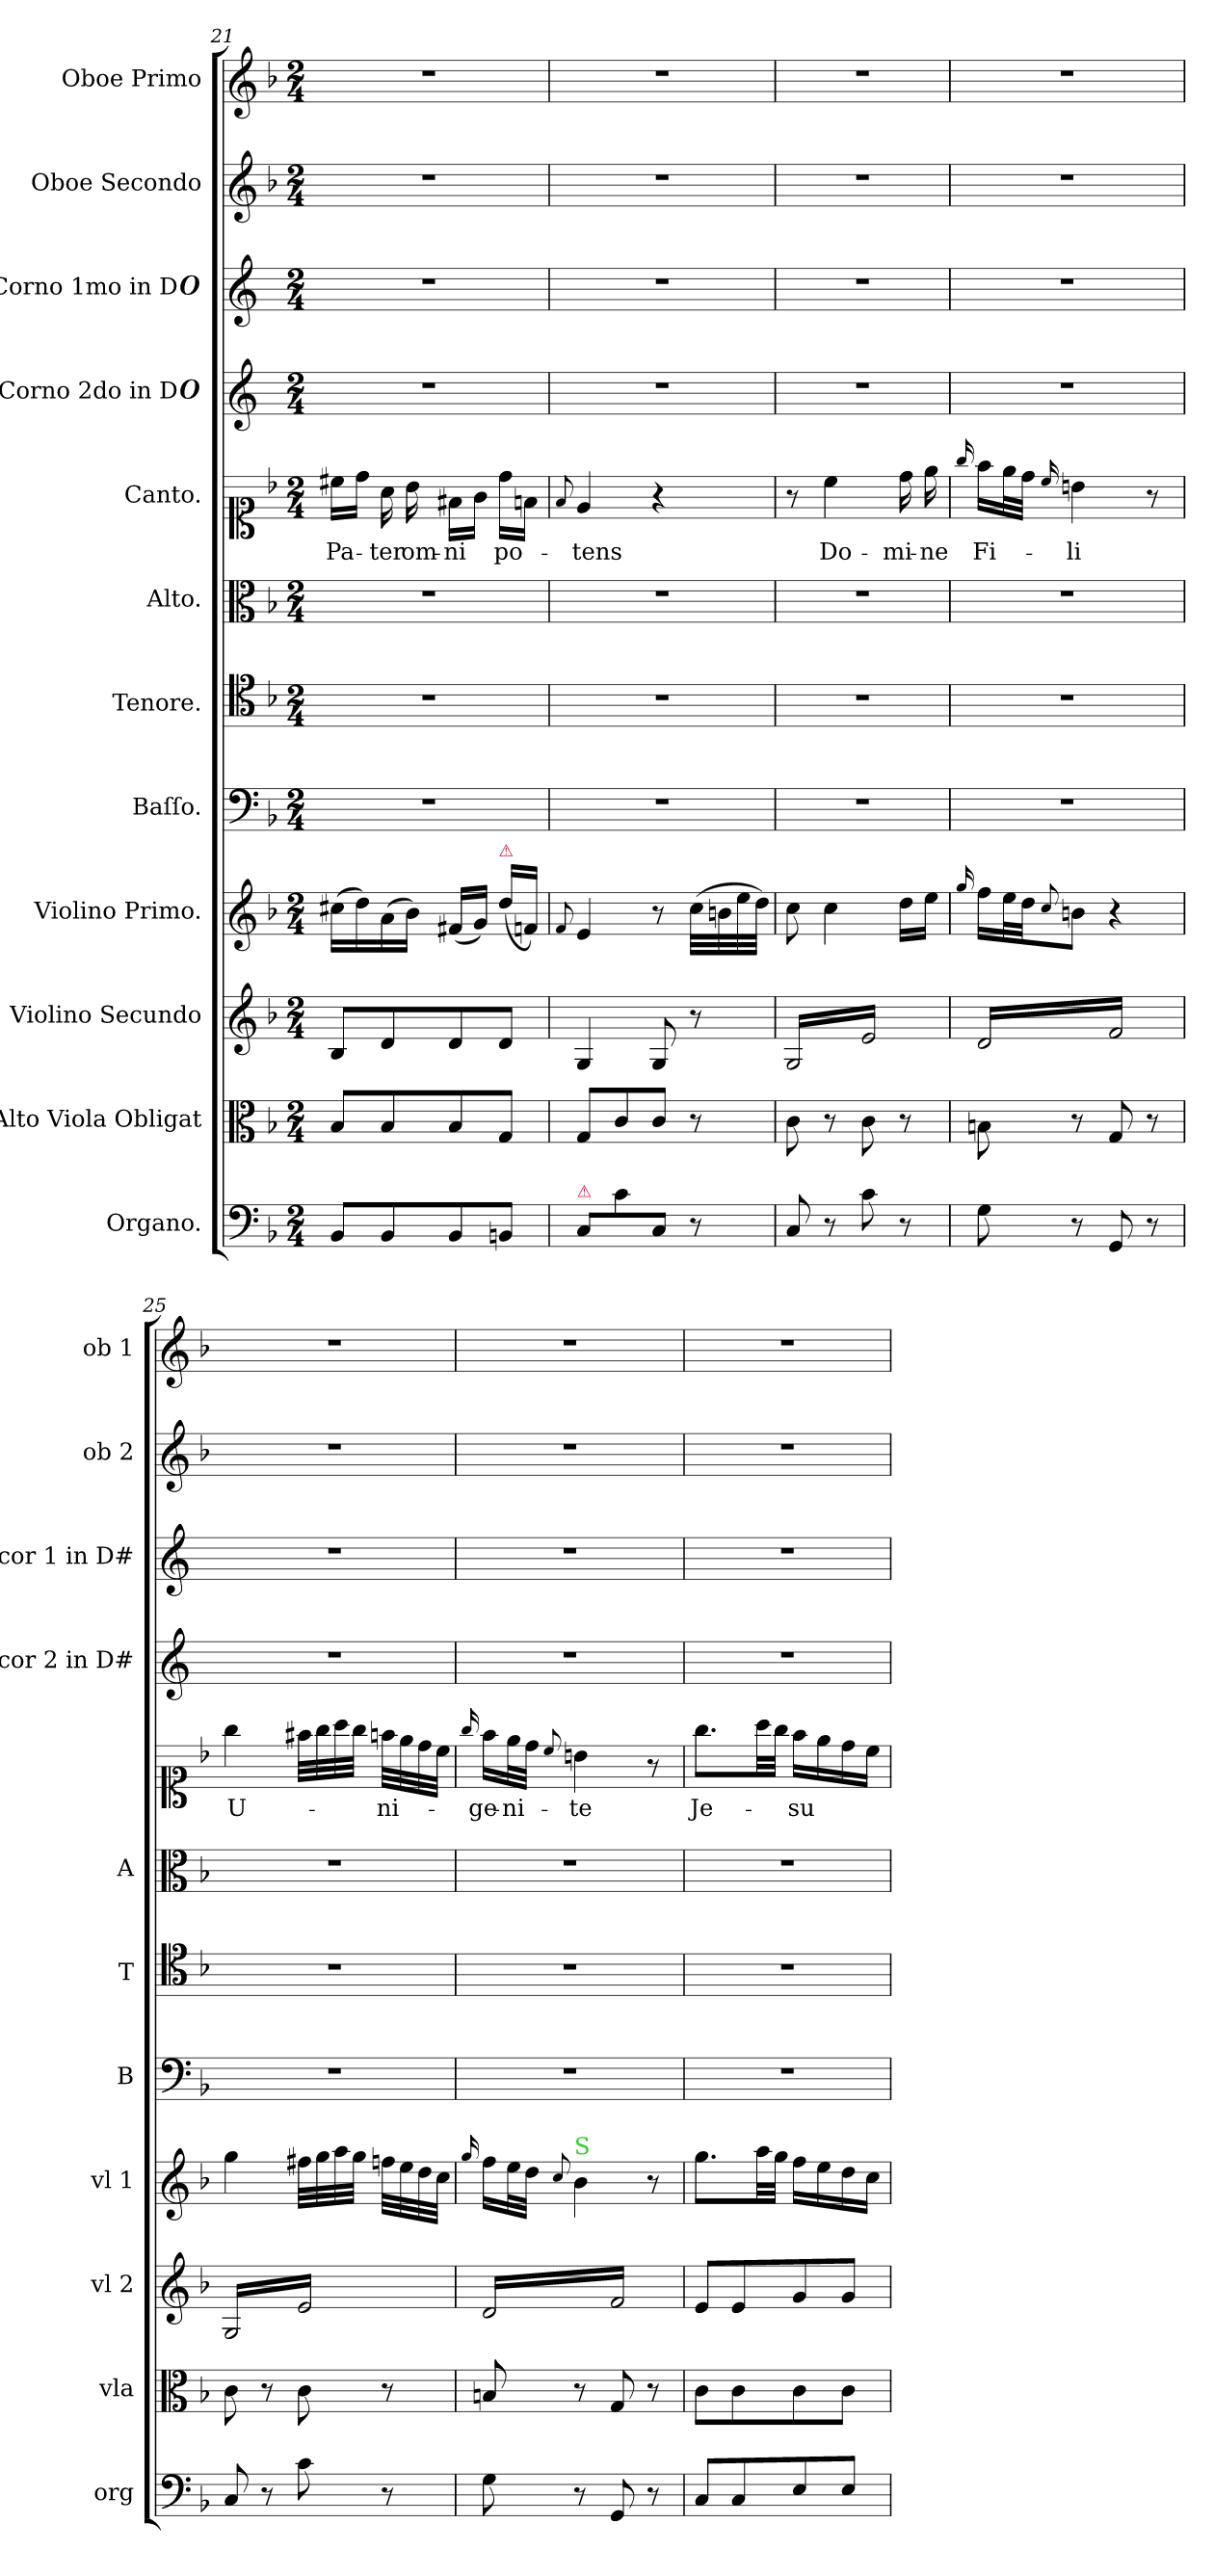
**kern	**kern	**kern	**kern	**kern	**kern	**kern	**kern	**text	**kern	**kern	**kern	**kern
*part12	*part11	*part10	*part9	*part8	*part7	*part6	*part5	*part5	*part4	*part3	*part2	*part1
*staff12	*staff11	*staff10	*staff9	*staff8	*staff7	*staff6	*staff5	*staff5	*staff4	*staff3	*staff2	*staff1
*I"Organo.	*I"Alto Viola Obligat	*I"Violino Secundo	*I"Violino Primo.	*I"Baſſo.	*I"Tenore.	*I"Alto.	*I"Canto.	*	*I"Corno 2do in D#	*I"Corno 1mo in D#	*I"Oboe Secondo	*I"Oboe Primo
*I'org	*I'vla	*I'vl 2	*I'vl 1	*I'B	*I'T	*I'A	*	*	*I'cor 2 in D#	*I'cor 1 in D#	*I'ob 2	*I'ob 1
*clefF4	*clefC3	*clefG2	*clefG2	*clefF4	*clefC4	*clefC3	*clefC1	*	*clefG2	*clefG2	*clefG2	*clefG2
*	*	*	*	*	*	*	*	*	*ITrd4c7	*ITrd4c7	*	*
*k[b-]	*k[b-]	*k[b-]	*k[b-]	*k[b-]	*k[b-]	*k[b-]	*k[b-]	*	*k[b-]	*k[b-]	*k[b-]	*k[b-]
*F:	*F:	*F:	*F:	*F:	*F:	*F:	*F:	*	*F:	*F:	*F:	*F:
*M2/4	*M2/4	*M2/4	*M2/4	*M2/4	*M2/4	*M2/4	*M2/4	*	*M2/4	*M2/4	*M2/4	*M2/4
=21	=21	=21	=21	=21	=21	=21	=21	=21	=21	=21	=21	=21
8BB-/L	8B-/L	8B-/L	(16cc#X\LL	2r	2r	2r	16cc#X\LL	Pa-	2r	2r	2r	2r
.	.	.	16dd\)	.	.	.	16dd\JJ	.	.	.	.	.
8BB-/	8B-/	8d/	(16a\	.	.	.	16a\	-ter	.	.	.	.
.	.	.	16b-\JJ)	.	.	.	16b-\	om-	.	.	.	.
8BB-/	8B-/	8d/	(16f#X/LL	.	.	.	16f#X\LL	-ni	.	.	.	.
.	.	.	16g/JJ)	.	.	.	16g\JJ	.	.	.	.	.
!	!	!	!LO:TX:a:color=crimson:t=⚠	!	!	!	!	!	!	!	!	!
8BBn/J	8G/J	8d/J	(16dd\LL	.	.	.	16dd\LL	po-	.	.	.	.
.	.	.	16fn/JJ)	.	.	.	16fn\JJ	.	.	.	.	.
=22	=22	=22	=22	=22	=22	=22	=22	=22	=22	=22	=22	=22
.	.	.	8qqf/	.	.	.	8qqf/	.	.	.	.	.
!LO:TX:a:color=crimson:t=⚠	!	!	!	!	!	!	!	!	!	!	!	!
8C/L	8G/L	4G/	4e/	2r	2r	2r	4e/	-tens	2r	2r	2r	2r
8c\	8c/	.	.	.	.	.	.	.	.	.	.	.
8C/J	8c/J	8G/	8r	.	.	.	4r	.	.	.	.	.
8r	8r	8r	(32cc\LLL	.	.	.	.	.	.	.	.	.
.	.	.	32bn\	.	.	.	.	.	.	.	.	.
.	.	.	32ee\	.	.	.	.	.	.	.	.	.
.	.	.	32dd\JJJ)	.	.	.	.	.	.	.	.	.
=23	=23	=23	=23	=23	=23	=23	=23	=23	=23	=23	=23	=23
*	*	*tremolo	*	*	*	*	*	*	*	*	*	*
8C/	8c\	16G/LL	8cc\	2r	2r	2r	8r	.	2r	2r	2r	2r
.	.	16e/	.	.	.	.	.	.	.	.	.	.
8r	8r	16G/	4cc\	.	.	.	4cc\	Do-	.	.	.	.
.	.	16e/	.	.	.	.	.	.	.	.	.	.
8c\	8c\	16G/	.	.	.	.	.	.	.	.	.	.
.	.	16e/	.	.	.	.	.	.	.	.	.	.
8r	8r	16G/	16dd\LL	.	.	.	16dd\	-mi-	.	.	.	.
.	.	16e/JJ	16ee\JJ	.	.	.	16ee\	-ne	.	.	.	.
=24	=24	=24	=24	=24	=24	=24	=24	=24	=24	=24	=24	=24
.	.	.	16qqgg/	.	.	.	16qqgg/	.	.	.	.	.
8G\	8Bn\	16d/LL	16ff\LL	2r	2r	2r	16ff\LL	Fi-	2r	2r	2r	2r
.	.	16f/	32ee\L	.	.	.	32ee\L	.	.	.	.	.
.	.	.	32dd\JJ	.	.	.	32dd\JJJ	.	.	.	.	.
.	.	.	8qqcc/	.	.	.	16qqcc/	.	.	.	.	.
8r	8r	16d/	8bn\J	.	.	.	4bn\	-li	.	.	.	.
.	.	16f/	.	.	.	.	.	.	.	.	.	.
8GG/	8G/	16d/	4r	.	.	.	.	.	.	.	.	.
.	.	16f/	.	.	.	.	.	.	.	.	.	.
8r	8r	16d/	.	.	.	.	8r	.	.	.	.	.
.	.	16f/JJ	.	.	.	.	.	.	.	.	.	.
=25	=25	=25	=25	=25	=25	=25	=25	=25	=25	=25	=25	=25
8C/	8c\	16G/LL	4gg\	2r	2r	2r	4gg\	U-	2r	2r	2r	2r
.	.	16e/	.	.	.	.	.	.	.	.	.	.
8r	8r	16G/	.	.	.	.	.	.	.	.	.	.
.	.	16e/	.	.	.	.	.	.	.	.	.	.
8c\	8c\	16G/	32ff#X\LLL	.	.	.	32ff#X\LLL	.	.	.	.	.
.	.	.	32gg\	.	.	.	32gg\	.	.	.	.	.
.	.	16e/	32aa\	.	.	.	32aa\	.	.	.	.	.
.	.	.	32gg\JJJ	.	.	.	32gg\JJJ	.	.	.	.	.
8r	8r	16G/	32ffn\LLL	.	.	.	32ffn\LLL	-ni-	.	.	.	.
.	.	.	32ee\	.	.	.	32ee\	.	.	.	.	.
.	.	16e/JJ	32dd\	.	.	.	32dd\	.	.	.	.	.
.	.	.	32cc\JJJ	.	.	.	32cc\JJJ	.	.	.	.	.
=26	=26	=26	=26	=26	=26	=26	=26	=26	=26	=26	=26	=26
.	.	.	16qqgg/	.	.	.	16qqgg/	.	.	.	.	.
8G\	8Bn/	16d/LL	16ff\LL	2r	2r	2r	16ff\LL	-ge-	2r	2r	2r	2r
.	.	16f/	32ee\L	.	.	.	32ee\L	-ni-	.	.	.	.
.	.	.	32dd\JJJ	.	.	.	32dd\JJJ	.	.	.	.	.
.	.	.	8qqcc/	.	.	.	8qqcc/	.	.	.	.	.
!	!	!	!LO:TX:a:color=limegreen:t=S	!	!	!	!	!	!	!	!	!
8r	8r	16d/	4b-\	.	.	.	4bn\	-te	.	.	.	.
.	.	16f/	.	.	.	.	.	.	.	.	.	.
8GG/	8G/	16d/	.	.	.	.	.	.	.	.	.	.
.	.	16f/	.	.	.	.	.	.	.	.	.	.
8r	8r	16d/	8r	.	.	.	8r	.	.	.	.	.
.	.	16f/JJ	.	.	.	.	.	.	.	.	.	.
*	*	*Xtremolo	*	*	*	*	*	*	*	*	*	*
=27	=27	=27	=27	=27	=27	=27	=27	=27	=27	=27	=27	=27
8C/L	8c\L	8e/L	8.gg\L	2r	2r	2r	8.gg\L	Je-	2r	2r	2r	2r
.	.	.	.	.	.	.	.	.	.	.	.	.
8C/	8c\	8e/	.	.	.	.	.	.	.	.	.	.
.	.	.	32aa\LL	.	.	.	32aa\LL	.	.	.	.	.
.	.	.	32gg\JJJ	.	.	.	32gg\JJJ	.	.	.	.	.
8E/	8c\	8g/	16ff\LL	.	.	.	16ff\LL	-su	.	.	.	.
.	.	.	16ee\	.	.	.	16ee\	.	.	.	.	.
8E/J	8c\J	8g/J	16dd\	.	.	.	16dd\	.	.	.	.	.
.	.	.	16cc\JJ	.	.	.	16cc\JJ	.	.	.	.	.
=	=	=	=	=	=	=	=	=	=	=	=	=
*-	*-	*-	*-	*-	*-	*-	*-	*-	*-	*-	*-	*-
